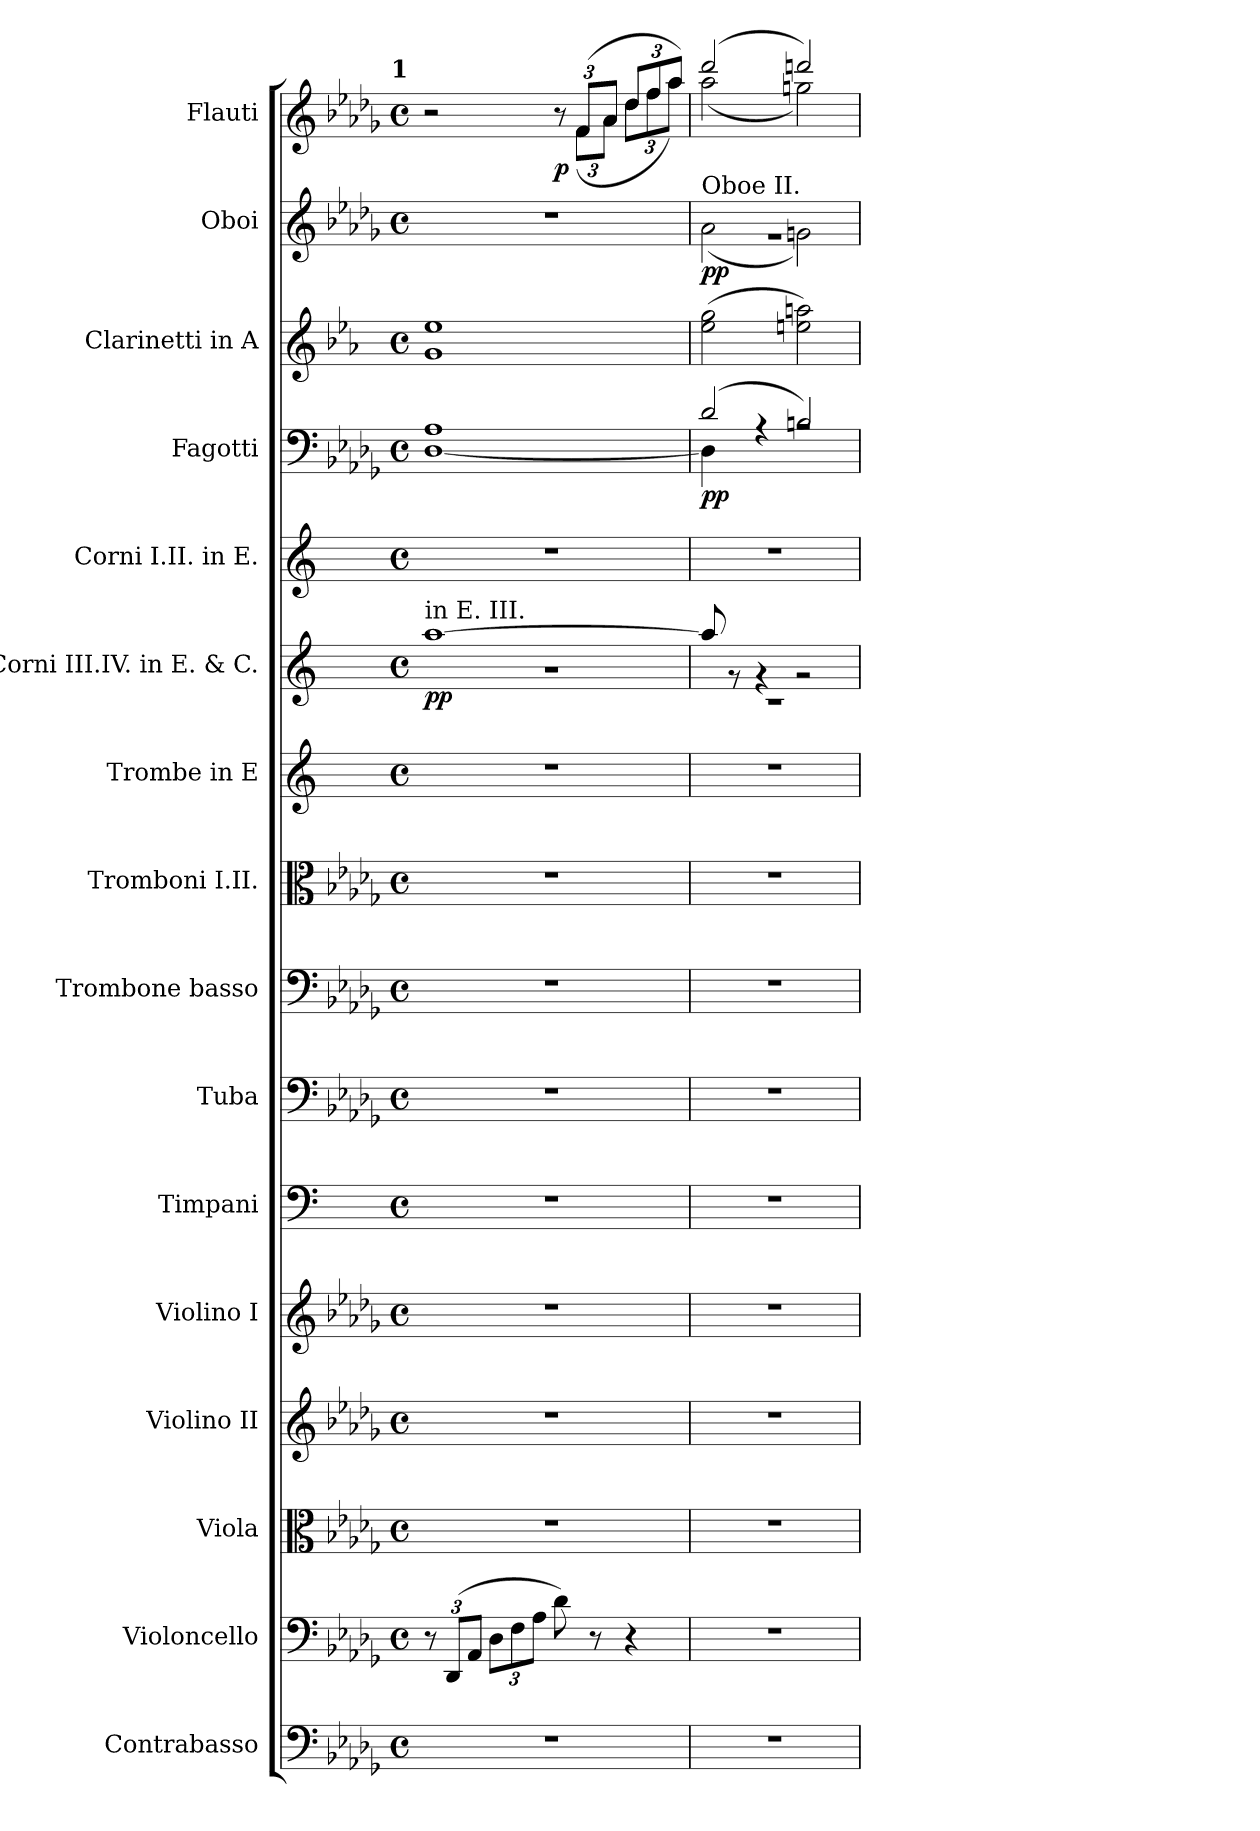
**kern	**kern	**kern	**kern	**kern	**kern	**kern	**kern	**kern	**kern	**kern	**dynam	**kern	**kern	**dynam	**kern	**kern	**dynam	**kern	**dynam
*part16	*part15	*part14	*part13	*part12	*part11	*part10	*part9	*part8	*part7	*part6	*part6	*part5	*part4	*part4	*part3	*part2	*part2	*part1	*part1
*staff16	*staff15	*staff14	*staff13	*staff12	*staff11	*staff10	*staff9	*staff8	*staff7	*staff6	*staff6	*staff5	*staff4	*staff4	*staff3	*staff2	*staff2	*staff1	*staff1
*I"Contrabasso	*I"Violoncello	*I"Viola	*I"Violino II	*I"Violino I	*I"Timpani	*I"Tuba	*I"Trombone basso	*I"Tromboni I.II.	*I"Trombe in E	*I"Corni III.IV. in E. &amp; C.	*	*I"Corni I.II. in E.	*I"Fagotti	*	*I"Clarinetti in A	*I"Oboi	*	*I"Flauti	*
*I'Cb.	*I'Vc.	*I'Vla.	*I'Vln. II	*I'Vln. I	*I'Timp.	*I'Tba.	*I'Trne B.	*I'Trbi.	*I'Trbe	*I'Cor. III.IV.	*	*I'Cor. I.II	*I'Fg.	*	*I'Cl.	*I'Ob.	*	*I'Fl.	*
!!LO:PB:g=z
*clefF4	*clefF4	*clefC3	*clefG2	*clefG2	*clefF4	*clefF4	*clefF4	*clefC3	*clefG2	*clefG2	*	*clefG2	*clefF4	*	*clefG2	*clefG2	*	*clefG2	*
*ITrd7c12	*	*	*	*	*	*	*	*	*ITrd-2c-4	*ITrd7c12	*	*ITrd5c8	*	*	*ITrd2c3	*	*	*	*
*k[b-e-a-d-g-]	*k[b-e-a-d-g-]	*k[b-e-a-d-g-]	*k[b-e-a-d-g-]	*k[b-e-a-d-g-]	*k[]	*k[b-e-a-d-g-]	*k[b-e-a-d-g-]	*k[b-e-a-d-g-]	*k[f#c#g#d#]	*k[]	*	*k[f#c#g#d#]	*k[b-e-a-d-g-]	*	*k[]	*k[b-e-a-d-g-]	*	*k[b-e-a-d-g-]	*
*M4/4	*M4/4	*M4/4	*M4/4	*M4/4	*M4/4	*M4/4	*M4/4	*M4/4	*M4/4	*M4/4	*	*M4/4	*M4/4	*	*M4/4	*M4/4	*	*M4/4	*
*met(c)	*met(c)	*met(c)	*met(c)	*met(c)	*met(c)	*met(c)	*met(c)	*met(c)	*met(c)	*met(c)	*	*met(c)	*met(c)	*	*met(c)	*met(c)	*	*met(c)	*
*	*Xbrackettup	*	*	*	*	*	*	*	*	*	*	*	*	*	*	*	*	*	*
!!LO:REH:place=s1:a:B:enc=none:fs=16:t=1
=21	=21	=21	=21	=21	=21	=21	=21	=21	=21	=21	=21	=21	=21	=21	=21	=21	=21	=21	=21
*	*	*	*	*	*	*	*	*	*	*^	*	*	*^	*	*	*	*	*^	*
!	!	!	!	!	!	!	!	!	!	!LO:TX:a:t=in E. III.	!	!	!	!	!	!	!	!	!	!	!	!
!	!	!	!	!	!	!	!	!	!	!	!	!LO:DY:b	!	!	!	!	!	!	!	!	!	!
1r	12r	1r	1r	1r	1r	1r	1r	1r	1r	[1a	1r	pp	1r	1A-	[1D-	.	1e 1cc	1r	.	2r	2ryy	.
.	(>12DD-/L	.	.	.	.	.	.	.	.	.	.	.	.	.	.	.	.	.	.	.	.	.
.	12AA-/J	.	.	.	.	.	.	.	.	.	.	.	.	.	.	.	.	.	.	.	.	.
.	12D-\L	.	.	.	.	.	.	.	.	.	.	.	.	.	.	.	.	.	.	.	.	.
.	12F\	.	.	.	.	.	.	.	.	.	.	.	.	.	.	.	.	.	.	.	.	.
.	12A-\J	.	.	.	.	.	.	.	.	.	.	.	.	.	.	.	.	.	.	.	.	.
*	*	*	*	*	*	*	*	*	*	*	*	*	*	*	*	*	*	*	*	*Xbrackettup	*	*
!	!	!	!	!	!	!	!	!	!	!	!	!	!	!	!	!	!	!	!	!	!	!LO:DY:b
.	8d-\)	.	.	.	.	.	.	.	.	.	.	.	.	.	.	.	.	.	.	12r	12ryy	p
.	.	.	.	.	.	.	.	.	.	.	.	.	.	.	.	.	.	.	.	(>12f/L	(<12f\L	.
.	8r	.	.	.	.	.	.	.	.	.	.	.	.	.	.	.	.	.	.	.	.	.
.	.	.	.	.	.	.	.	.	.	.	.	.	.	.	.	.	.	.	.	12a-/J	12a-\J	.
.	4r	.	.	.	.	.	.	.	.	.	.	.	.	.	.	.	.	.	.	12dd-/L	12dd-\L	.
.	.	.	.	.	.	.	.	.	.	.	.	.	.	.	.	.	.	.	.	12ff/	12ff\	.
.	.	.	.	.	.	.	.	.	.	.	.	.	.	.	.	.	.	.	.	12aa-/J)	12aa-\J)	.
=22	=22	=22	=22	=22	=22	=22	=22	=22	=22	=22	=22	=22	=22	=22	=22	=22	=22	=22	=22	=22	=22	=22
*	*	*	*	*	*	*	*	*	*	*	*	*	*	*	*	*	*	*^	*	*	*	*
!	!	!	!	!	!	!	!	!	!	!	!	!	!	!	!	!	!	!LO:TX:a:t=Oboe II.	!	!	!	!	!
!	!	!	!	!	!	!	!	!	!	!	!	!	!	!	!	!LO:DY:b	!	!	!	!LO:DY:b	!	!	!
1r	1r	1r	1r	1r	1r	1r	1r	1r	1r	8a/]	1r	.	1r	(>2d-/	4D-\]	pp	(>2cc\ 2ee\	1rg	(<2a-\	pp	(>2ddd-/	(<2aa-\	.
.	.	.	.	.	.	.	.	.	.	8rg	.	.	.	.	.	.	.	.	.	.	.	.	.
.	.	.	.	.	.	.	.	.	.	4rg	.	.	.	.	4rA	.	.	.	.	.	.	.	.
.	.	.	.	.	.	.	.	.	.	2rg	.	.	.	2Bn/)	2rA	.	2cc#X\ 2ff#X\)	.	2gn\)	.	2dddn/)	2ggn\)	.
*	*	*	*	*	*	*	*	*	*	*	*	*	*	*	*	*	*	*v	*v	*	*	*	*
*	*	*	*	*	*	*	*	*	*	*v	*v	*	*	*v	*v	*	*	*	*	*v	*v	*
=	=	=	=	=	=	=	=	=	=	=	=	=	=	=	=	=	=	=	=
*-	*-	*-	*-	*-	*-	*-	*-	*-	*-	*-	*-	*-	*-	*-	*-	*-	*-	*-	*-
